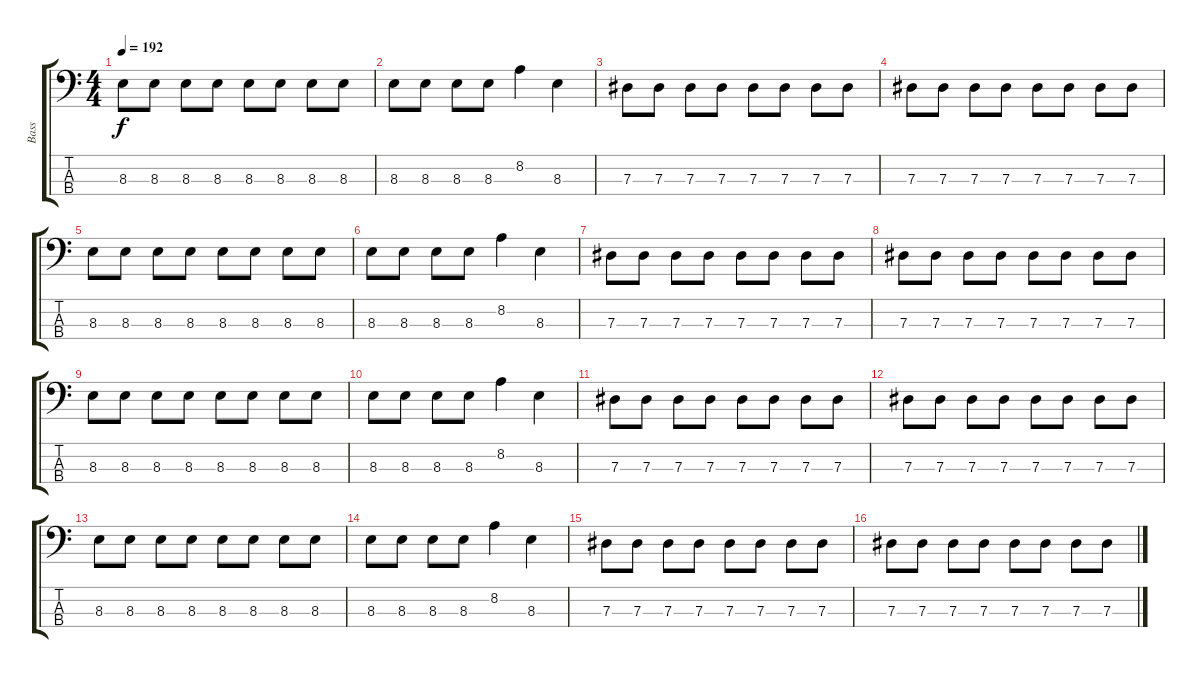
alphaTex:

\track ("Bass" "Bass") {instrument fretlessbass}
\staff {score tabs}
\tuning (Gb2 Db2 Ab1 Eb1) {hide}
\ts (4 4)
\tempo 192
\clef f4
\ks c
8.3.8{dy f} 8.3.8 8.3.8 8.3.8 8.3.8 8.3.8 8.3.8 8.3.8 |
8.3.8 8.3.8 8.3.8 8.3.8 8.2.4 8.3.4 |
7.3.8 7.3.8 7.3.8 7.3.8 7.3.8 7.3.8 7.3.8 7.3.8 |
7.3.8 7.3.8 7.3.8 7.3.8 7.3.8 7.3.8 7.3.8 7.3.8 |
8.3.8 8.3.8 8.3.8 8.3.8 8.3.8 8.3.8 8.3.8 8.3.8 |
8.3.8 8.3.8 8.3.8 8.3.8 8.2.4 8.3.4 |
7.3.8 7.3.8 7.3.8 7.3.8 7.3.8 7.3.8 7.3.8 7.3.8 |
7.3.8 7.3.8 7.3.8 7.3.8 7.3.8 7.3.8 7.3.8 7.3.8 |
8.3.8 8.3.8 8.3.8 8.3.8 8.3.8 8.3.8 8.3.8 8.3.8 |
8.3.8 8.3.8 8.3.8 8.3.8 8.2.4 8.3.4 |
7.3.8 7.3.8 7.3.8 7.3.8 7.3.8 7.3.8 7.3.8 7.3.8 |
7.3.8 7.3.8 7.3.8 7.3.8 7.3.8 7.3.8 7.3.8 7.3.8 |
8.3.8 8.3.8 8.3.8 8.3.8 8.3.8 8.3.8 8.3.8 8.3.8 |
8.3.8 8.3.8 8.3.8 8.3.8 8.2.4 8.3.4 |
7.3.8 7.3.8 7.3.8 7.3.8 7.3.8 7.3.8 7.3.8 7.3.8 |
7.3.8 7.3.8 7.3.8 7.3.8 7.3.8 7.3.8 7.3.8 7.3.8
